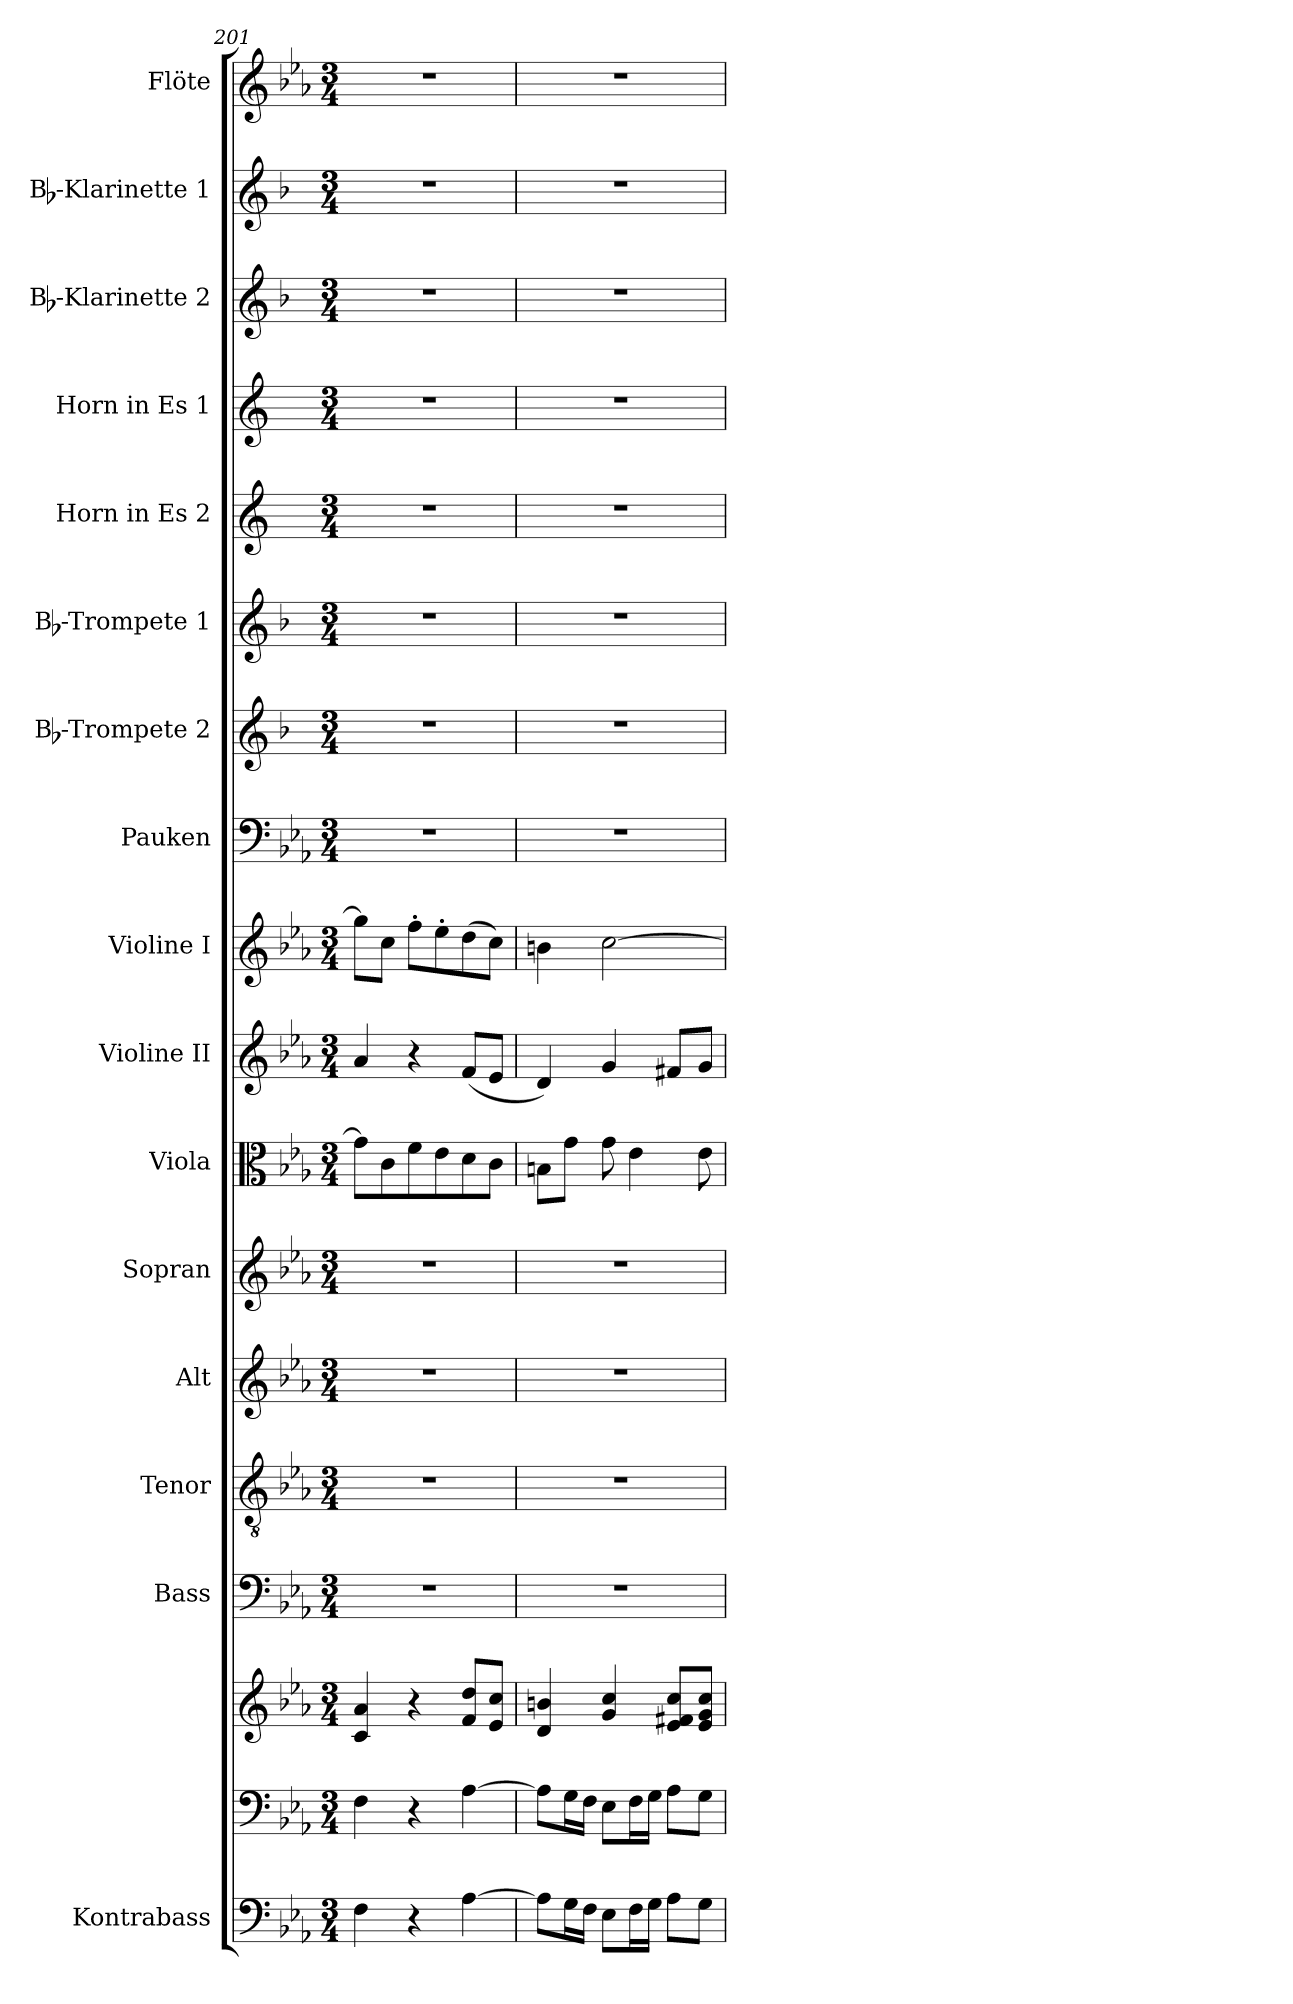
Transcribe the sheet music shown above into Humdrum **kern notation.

**kern	**kern	**kern	**kern	**kern	**kern	**kern	**kern	**kern	**kern	**kern	**kern	**kern	**kern	**kern	**kern	**kern	**kern
*part17	*part16	*part16	*part15	*part14	*part13	*part12	*part11	*part10	*part9	*part8	*part7	*part6	*part5	*part4	*part3	*part2	*part1
*staff18	*staff17	*staff16	*staff15	*staff14	*staff13	*staff12	*staff11	*staff10	*staff9	*staff8	*staff7	*staff6	*staff5	*staff4	*staff3	*staff2	*staff1
*I"Kontrabass	*	*	*I"Bass	*I"Tenor	*I"Alt	*I"Sopran	*I"Viola	*I"Violine II	*I"Violine I	*I"Pauken	*I"Bb-Trompete 2	*I"Bb-Trompete 1	*I"Horn in Es 2	*I"Horn in Es 1	*I"Bb-Klarinette 2	*I"Bb-Klarinette 1	*I"Flöte
*I'Kb.	*	*	*I'B.	*I'T.	*I'A.	*I'S.	*I'Vla.	*I'Vl. II	*I'Vl. I	*I'Pk.	*I'Bb Trp. 2	*I'Bb Trp. 1	*	*	*I'Bb Kl. 2	*I'Bb Kl. 1	*I'Fl.
*clefF4	*clefF4	*clefG2	*clefF4	*clefGv2	*clefG2	*clefG2	*clefC3	*clefG2	*clefG2	*clefF4	*clefG2	*clefG2	*clefG2	*clefG2	*clefG2	*clefG2	*clefG2
*ITrd7c12	*	*	*	*	*	*	*	*	*	*	*ITrd1c2	*ITrd1c2	*ITrd5c9	*ITrd5c9	*ITrd1c2	*ITrd1c2	*
*k[b-e-a-]	*k[b-e-a-]	*k[b-e-a-]	*k[b-e-a-]	*k[b-e-a-]	*k[b-e-a-]	*k[b-e-a-]	*k[b-e-a-]	*k[b-e-a-]	*k[b-e-a-]	*k[b-e-a-]	*k[b-e-a-]	*k[b-e-a-]	*k[b-e-a-]	*k[b-e-a-]	*k[b-e-a-]	*k[b-e-a-]	*k[b-e-a-]
*E-:	*E-:	*E-:	*E-:	*E-:	*E-:	*E-:	*E-:	*E-:	*E-:	*E-:	*E-:	*E-:	*E-:	*E-:	*E-:	*E-:	*E-:
*M3/4	*M3/4	*M3/4	*M3/4	*M3/4	*M3/4	*M3/4	*M3/4	*M3/4	*M3/4	*M3/4	*M3/4	*M3/4	*M3/4	*M3/4	*M3/4	*M3/4	*M3/4
=201	=201	=201	=201	=201	=201	=201	=201	=201	=201	=201	=201	=201	=201	=201	=201	=201	=201
4FF\	4F\	4c/ 4a-/	2.r	2.r	2.r	2.r	8g\L]	4a-/	8gg\L]	2.r	2.r	2.r	2.r	2.r	2.r	2.r	2.r
.	.	.	.	.	.	.	8c\	.	8cc\J	.	.	.	.	.	.	.	.
4r	4r	4r	.	.	.	.	8f\	4r	8ff'>\L	.	.	.	.	.	.	.	.
.	.	.	.	.	.	.	8e-\	.	8ee-'>\	.	.	.	.	.	.	.	.
[4AA-\	[4A-\	8f/ 8dd/L	.	.	.	.	8d\	(<8f/L	(>8dd\	.	.	.	.	.	.	.	.
.	.	8e-/ 8cc/J	.	.	.	.	8c\J	8e-/J	8cc\J)	.	.	.	.	.	.	.	.
=202	=202	=202	=202	=202	=202	=202	=202	=202	=202	=202	=202	=202	=202	=202	=202	=202	=202
8AA-\L]	8A-\L]	4d/ 4bn/	2.r	2.r	2.r	2.r	8Bn\L	4d/)	4bn\	2.r	2.r	2.r	2.r	2.r	2.r	2.r	2.r
16GG\L	16G\L	.	.	.	.	.	8g\J	.	.	.	.	.	.	.	.	.	.
16FF\JJ	16F\JJ	.	.	.	.	.	.	.	.	.	.	.	.	.	.	.	.
8EE-\L	8E-\L	4g/ 4cc/	.	.	.	.	8g\	4g/	[2cc\	.	.	.	.	.	.	.	.
16FF\L	16F\L	.	.	.	.	.	4e-\	.	.	.	.	.	.	.	.	.	.
16GG\JJ	16G\JJ	.	.	.	.	.	.	.	.	.	.	.	.	.	.	.	.
8AA-\L	8A-\L	8e-/ 8f#X/ 8cc/L	.	.	.	.	.	8f#X/L	.	.	.	.	.	.	.	.	.
8GG\J	8G\J	8e-/ 8g/ 8cc/J	.	.	.	.	8e-\	8g/J	.	.	.	.	.	.	.	.	.
=	=	=	=	=	=	=	=	=	=	=	=	=	=	=	=	=	=
*-	*-	*-	*-	*-	*-	*-	*-	*-	*-	*-	*-	*-	*-	*-	*-	*-	*-
